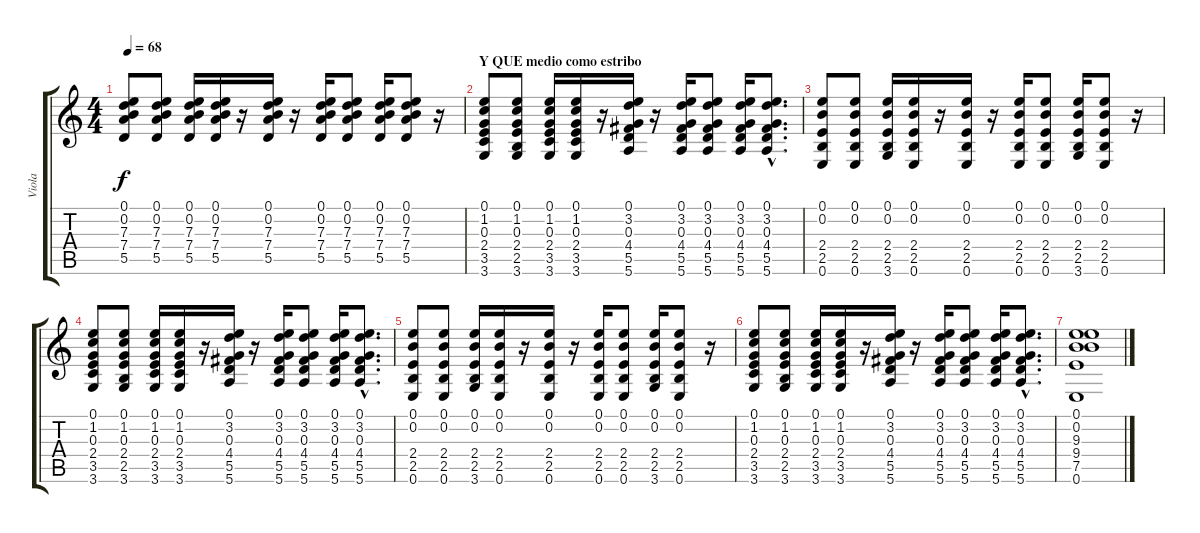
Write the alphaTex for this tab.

\track ("Viola" "Viola") {instrument electricguitarclean}
\staff {score tabs}
\tuning (E4 B3 G3 D3 A2 E2) {hide}
\ts (4 4)
\tempo 68
\clef g2
\ks c
(0.1 0.2 7.3 7.4 5.5).8{dy f} (0.1 0.2 7.3 7.4 5.5).8 (0.1 0.2 7.3 7.4 5.5).16 (0.1 0.2 7.3 7.4 5.5).16 r.16 (0.1 0.2 7.3 7.4 5.5).16 r.16 (0.1 0.2 7.3 7.4 5.5).16 (0.1 0.2 7.3 7.4 5.5).8 (0.1 0.2 7.3 7.4 5.5).16 (0.1 0.2 7.3 7.4 5.5).8 r.16 |
\section ("" "Y QUE medio como estribo")
(0.1 1.2 0.3 2.4 3.5 3.6).8 (0.1 1.2 0.3 2.4 2.5 3.6).8 (0.1 1.2 0.3 2.4 3.5 3.6).16 (0.1 1.2 0.3 2.4 3.5 3.6).16 r.16 (0.1 3.2 0.3 4.4 5.5 5.6).16 r.16 (0.1 3.2 0.3 4.4 5.5 5.6).16 (0.1 3.2 0.3 4.4 5.5 5.6).8 (0.1 3.2 0.3 4.4 5.5 5.6).16 (0.1{hac} 3.2{hac} 0.3{hac} 4.4{hac} 5.5{hac} 5.6{hac}).8{d} |
(0.1 0.2 2.4 2.5 0.6).8 (0.1 0.2 2.4 2.5 0.6).8 (0.1 0.2 2.4 2.5 3.6).16 (0.1 0.2 2.4 2.5 0.6).16 r.16 (0.1 0.2 2.4 2.5 0.6).16 r.16 (0.1 0.2 2.4 2.5 0.6).16 (0.1 0.2 2.4 2.5 0.6).8 (0.1 0.2 2.4 2.5 3.6).16 (0.1 0.2 2.4 2.5 0.6).8 r.16 |
(0.1 1.2 0.3 2.4 3.5 3.6).8 (0.1 1.2 0.3 2.4 2.5 3.6).8 (0.1 1.2 0.3 2.4 3.5 3.6).16 (0.1 1.2 0.3 2.4 3.5 3.6).16 r.16 (0.1 3.2 0.3 4.4 5.5 5.6).16 r.16 (0.1 3.2 0.3 4.4 5.5 5.6).16 (0.1 3.2 0.3 4.4 5.5 5.6).8 (0.1 3.2 0.3 4.4 5.5 5.6).16 (0.1{hac} 3.2{hac} 0.3{hac} 4.4{hac} 5.5{hac} 5.6{hac}).8{d} |
(0.1 0.2 2.4 2.5 0.6).8 (0.1 0.2 2.4 2.5 0.6).8 (0.1 0.2 2.4 2.5 3.6).16 (0.1 0.2 2.4 2.5 0.6).16 r.16 (0.1 0.2 2.4 2.5 0.6).16 r.16 (0.1 0.2 2.4 2.5 0.6).16 (0.1 0.2 2.4 2.5 0.6).8 (0.1 0.2 2.4 2.5 3.6).16 (0.1 0.2 2.4 2.5 0.6).8 r.16 |
(0.1 1.2 0.3 2.4 3.5 3.6).8 (0.1 1.2 0.3 2.4 2.5 3.6).8 (0.1 1.2 0.3 2.4 3.5 3.6).16 (0.1 1.2 0.3 2.4 3.5 3.6).16 r.16 (0.1 3.2 0.3 4.4 5.5 5.6).16 r.16 (0.1 3.2 0.3 4.4 5.5 5.6).16 (0.1 3.2 0.3 4.4 5.5 5.6).8 (0.1 3.2 0.3 4.4 5.5 5.6).16 (0.1{hac} 3.2{hac} 0.3{hac} 4.4{hac} 5.5{hac} 5.6{hac}).8{d} |
(0.1 0.2 9.3 9.4 7.5 0.6).1
